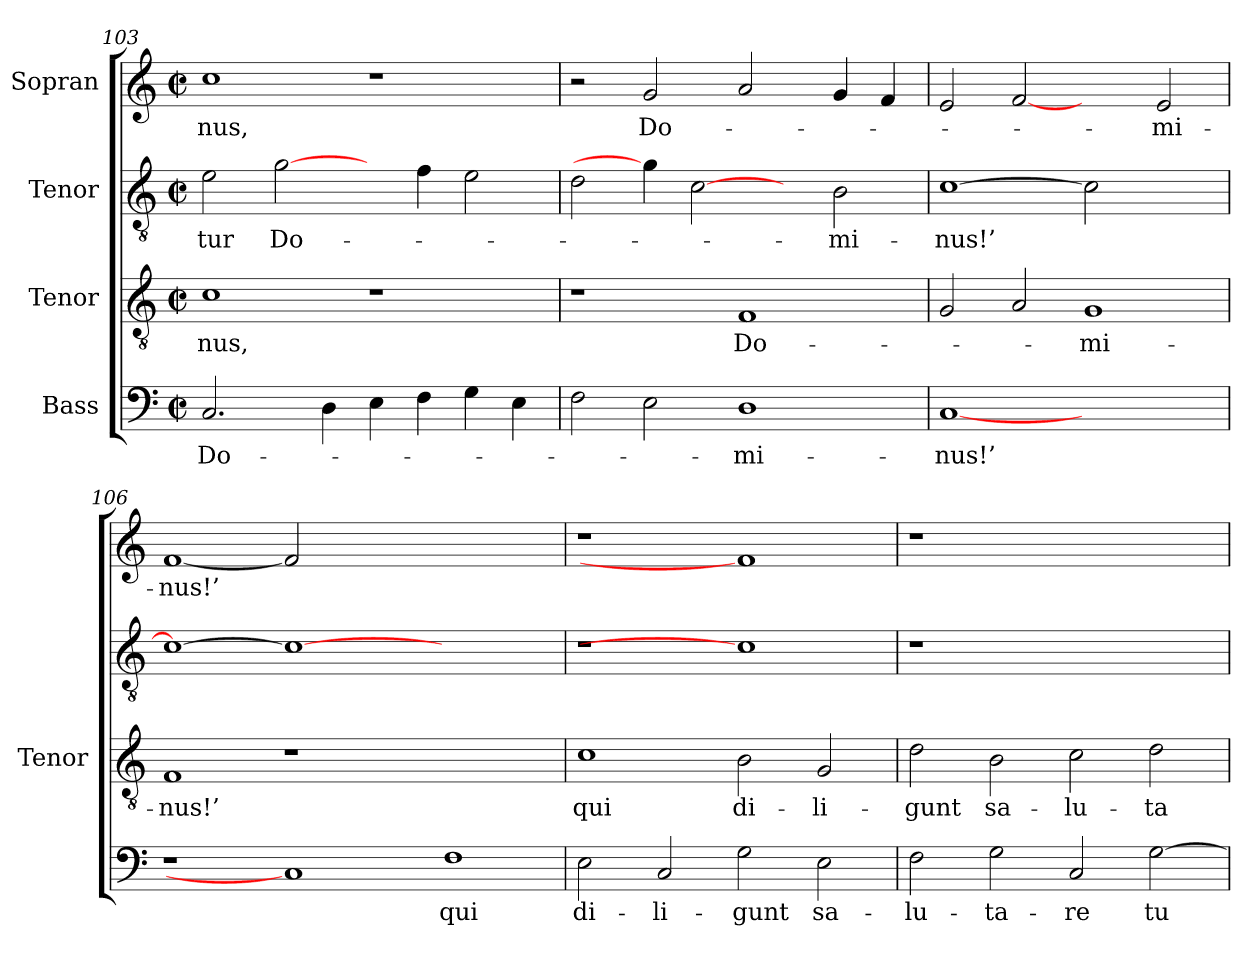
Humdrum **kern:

**kern	**text	**kern	**text	**kern	**text	**kern	**text
*part4	*part4	*part3	*part3	*part2	*part2	*part1	*part1
*staff4	*staff4	*staff3	*staff3	*staff2	*staff2	*staff1	*staff1
*I"Bass	*	*I"Tenor	*	*I"Tenor	*	*I"Sopran	*
*	*	*I'Tenor	*	*	*	*	*
!!LO:PB:g=z
*clefF4	*	*clefGv2	*	*clefGv2	*	*clefG2	*
*	*	*ITrd7c12	*	*ITrd7c12	*	*	*
*k[]	*	*k[]	*	*k[]	*	*k[]	*
*M2/2	*	*M2/2	*	*M2/2	*	*M2/2	*
*met(c|)	*	*met(c|)	*	*met(c|)	*	*met(c|)	*
=103	=103	=103	=103	=103	=103	=103	=103
!	!LO:LY:b:color=#000000	!	!	!	!	!	!
!	!	!	!LO:LY:b:color=#000000	!	!	!	!
!	!	!	!	!	!LO:LY:b:color=#000000	!	!
!	!	!	!	!	!	!	!LO:LY:b:color=#000000
2.Ci/	Do-	1Ci	-nus,	2Ei\	-tur	1cci	-nus,
!	!	!	!	!	!LO:LY:b:color=#000000	!	!
.	.	.	.	[2Gi\	Do-	.	.
4Di\	.	.	.	.	.	.	.
4Ei\	.	1r	.	4ryy	.	1r	.
4Fi\	.	.	.	4Fi\	.	.	.
4Gi\	.	.	.	2Ei\	.	.	.
4Ei\	.	.	.	.	.	.	.
=104	=104	=104	=104	=104	=104	=104	=104
2Fi\	.	1r	.	2Di\	.	2r	.
!	!	!	!	!	!	!	!LO:LY:b:color=#000000
2Ei\	.	.	.	4Gi\]	.	2gi/	Do-
.	.	.	.	[2Ci	.	.	.
!	!LO:LY:b:color=#000000	!	!	!	!	!	!
!	!	!	!LO:LY:b:color=#000000	!	!	!	!
1Di	-mi-	1FFi	Do-	.	.	2ai/	.
.	.	.	.	4ryy	.	.	.
!	!	!	!	!	!LO:LY:b:color=#000000	!	!
.	.	.	.	2BBi\	-mi-	4gi/	.
.	.	.	.	.	.	4fi/	.
=105	=105	=105	=105	=105	=105	=105	=105
!	!LO:LY:b:color=#000000	!	!	!	!	!	!
!	!	!	!	!	!LO:LY:b:color=#000000	!	!
[1Ci	-nus!’	2GGi/	.	[>1Ci	-nus!’	2ei/	.
.	.	2AAi/	.	.	.	[2fi	.
!	!	!	!LO:LY:b:color=#000000	!	!	!	!
1ryy	.	1GGi	-mi-	2Ci]	.	2ryy	.
!	!	!	!	!	!	!	!LO:LY:b:color=#000000
.	.	.	.	2ryy	.	2ei/	-mi-
=106	=106	=106	=106	=106	=106	=106	=106
!	!	!	!LO:LY:b:color=#000000	!	!	!	!
!	!	!	!	!	!	!	!LO:LY:b:color=#000000
1r	.	1FFi	-nus!’	1Ci_>	.	[1fi	-nus!’
1Ci]	.	1r	.	1Ci_	.	2fi]	.
.	.	.	.	.	.	1.ryy	.
!	!LO:LY:b:color=#000000	!	!	!	!	!	!
1Fi	qui	1ryy	.	1ryy	.	.	.
=107	=107	=107	=107	=107	=107	=107	=107
!	!LO:LY:b:color=#000000	!	!	!	!	!	!
!	!	!	!LO:LY:b:color=#000000	!LO:N:vis=1	!	!LO:N:vis=1	!
2Ei\	di-	1Ci	qui	1r	.	1r	.
!	!LO:LY:b:color=#000000	!	!	!	!	!	!
2Ci/	-li-	.	.	.	.	.	.
!	!LO:LY:b:color=#000000	!	!	!	!	!	!
!	!	!	!LO:LY:b:color=#000000	!	!	!	!
2Gi\	-gunt	2BBi\	di-	1Ci]	.	1fi]	.
!	!LO:LY:b:color=#000000	!	!	!	!	!	!
!	!	!	!LO:LY:b:color=#000000	!	!	!	!
2Ei\	sa-	2GGi/	-li-	.	.	.	.
=108	=108	=108	=108	=108	=108	=108	=108
!	!LO:LY:b:color=#000000	!	!	!	!	!	!
!	!	!	!LO:LY:b:color=#000000	!LO:N:vis=1	!	!LO:N:vis=1	!
2Fi\	-lu-	2Di\	-gunt	1r	.	1r	.
!	!LO:LY:b:color=#000000	!	!	!	!	!	!
!	!	!	!LO:LY:b:color=#000000	!	!	!	!
2Gi\	-ta-	2BBi\	sa-	.	.	.	.
!	!LO:LY:b:color=#000000	!	!	!	!	!	!
!	!	!	!LO:LY:b:color=#000000	!	!	!	!
2Ci/	-re	2Ci\	-lu-	1ryy	.	1ryy	.
!	!LO:LY:b:color=#000000	!	!	!	!	!	!
!	!	!	!LO:LY:b:color=#000000	!	!	!	!
[>2Gi\	tu-	2Di\	-ta-	.	.	.	.
=	=	=	=	=	=	=	=
*-	*-	*-	*-	*-	*-	*-	*-
